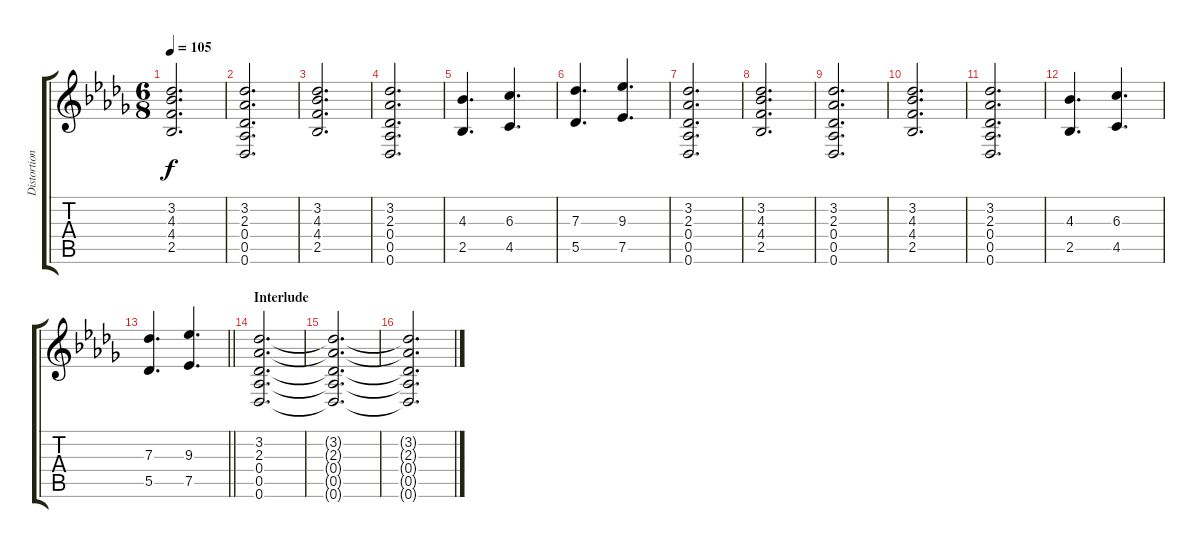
\track ("Distortion" "Distortion") {instrument overdrivenguitar}
\staff {score tabs}
\tuning (Eb4 Bb3 Gb3 Db3 Ab2 Db2) {hide}
\ts (6 8)
\tempo 105
\clef g2
\ks db
(3.2 4.3 4.4 2.5).2{d dy f} |
(3.2 2.3 0.4 0.5 0.6).2{d} |
(3.2 4.3 4.4 2.5).2{d} |
(3.2 2.3 0.4 0.5 0.6).2{d} |
(4.3 2.5).4{d} (6.3 4.5).4{d} |
(7.3 5.5).4{d} (9.3 7.5).4{d} |
(3.2 2.3 0.4 0.5 0.6).2{d} |
(3.2 4.3 4.4 2.5).2{d} |
(3.2 2.3 0.4 0.5 0.6).2{d} |
(3.2 4.3 4.4 2.5).2{d} |
(3.2 2.3 0.4 0.5 0.6).2{d} |
(4.3 2.5).4{d} (6.3 4.5).4{d} |
\barLineRight lightlight
(7.3 5.5).4{d} (9.3 7.5).4{d} |
\section ("" "Interlude")
(3.2 2.3 0.4 0.5 0.6).2{d volume 0} |
(3.2{t} 2.3{t} 0.4{t} 0.5{t} 0.6{t}).2{d} |
(3.2{t} 2.3{t} 0.4{t} 0.5{t} 0.6{t}).2{d}
